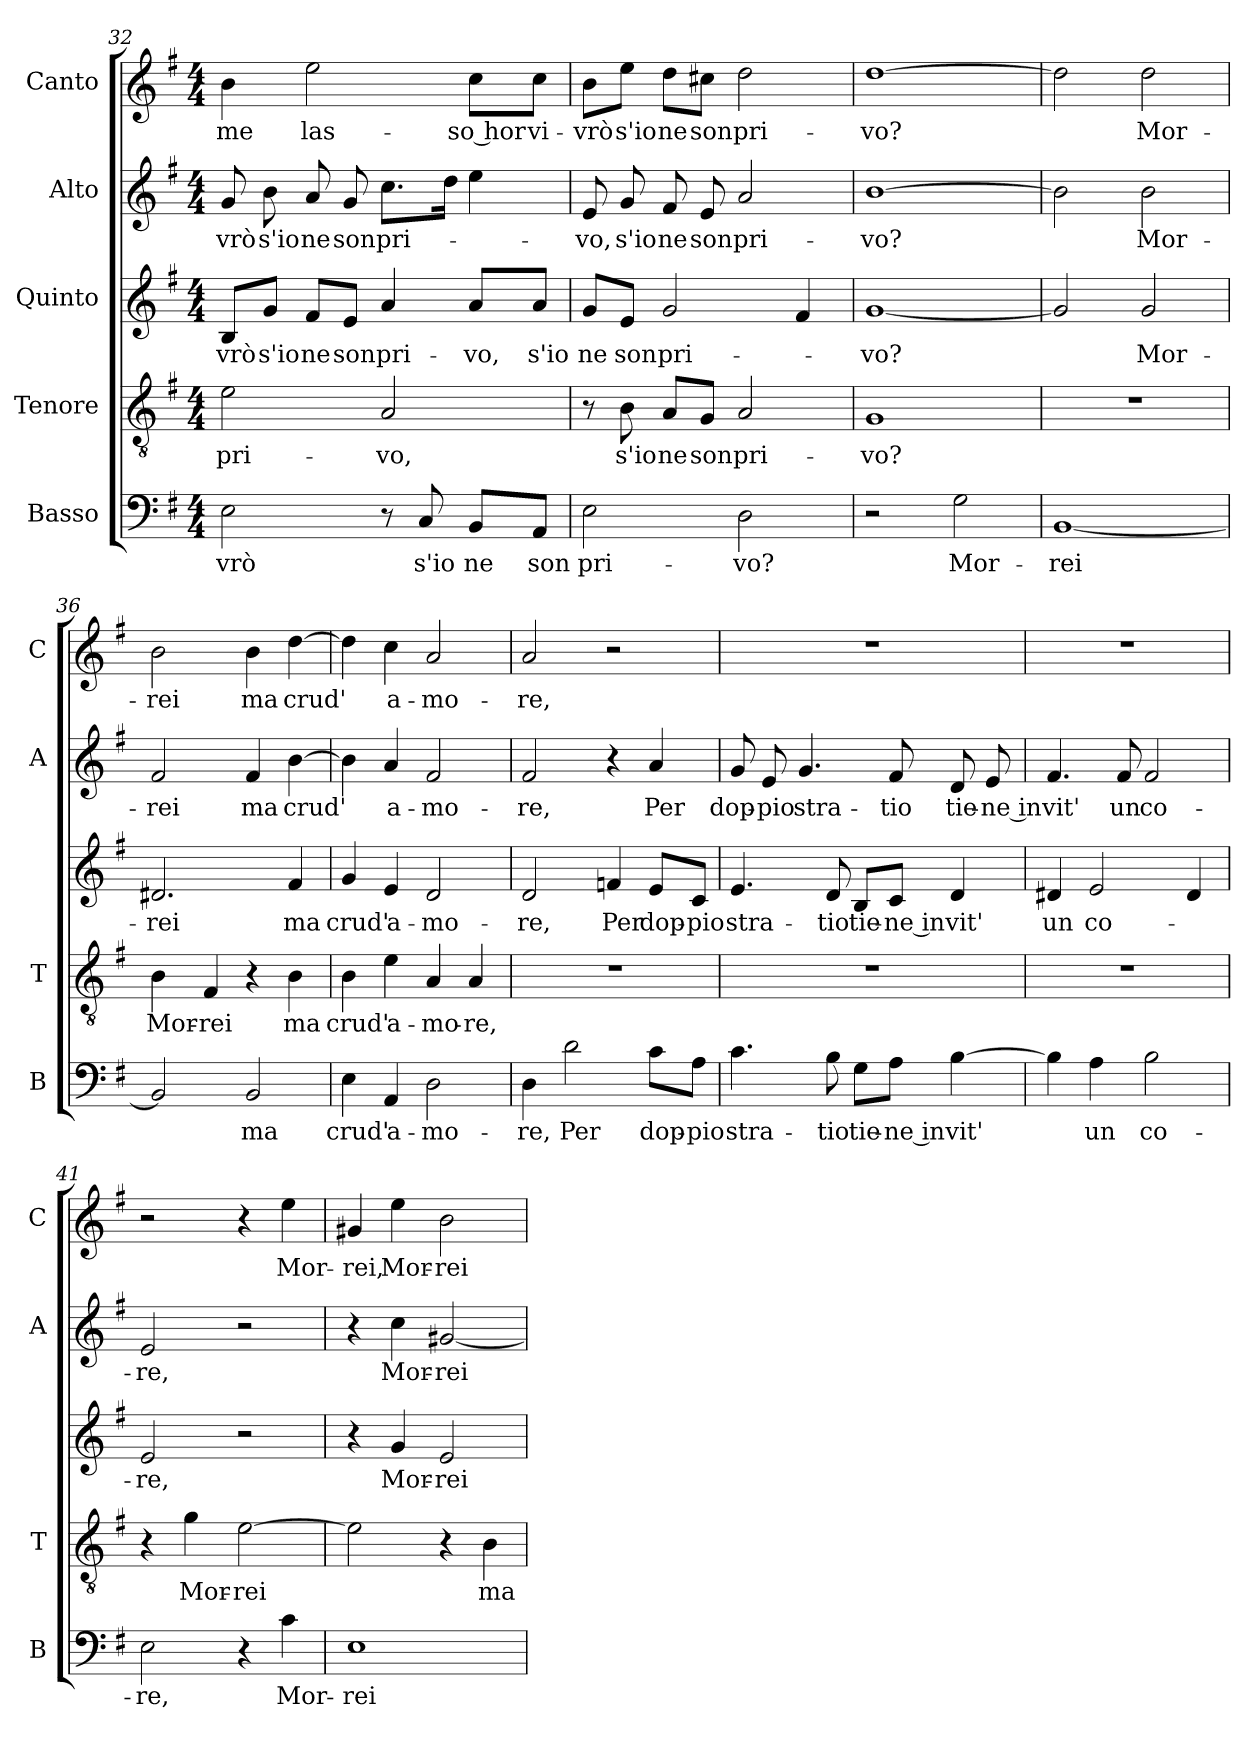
**kern	**text	**kern	**text	**kern	**text	**kern	**text	**kern	**text
*part5	*part5	*part4	*part4	*part3	*part3	*part2	*part2	*part1	*part1
*staff5	*staff5	*staff4	*staff4	*staff3	*staff3	*staff2	*staff2	*staff1	*staff1
*I"Basso	*	*I"Tenore	*	*I"Quinto	*	*I"Alto	*	*I"Canto	*
*I'B	*	*I'T	*	*	*	*I'A	*	*I'C	*
*clefF4	*	*clefGv2	*	*clefG2	*	*clefG2	*	*clefG2	*
*k[f#]	*	*k[f#]	*	*k[f#]	*	*k[f#]	*	*k[f#]	*
*G:	*	*G:	*	*G:	*	*G:	*	*G:	*
*M4/4	*	*M4/4	*	*M4/4	*	*M4/4	*	*M4/4	*
=32	=32	=32	=32	=32	=32	=32	=32	=32	=32
!	!LO:LY:b	!	!LO:LY:b	!	!LO:LY:b	!	!LO:LY:b	!	!LO:LY:b
2E\	-vrò	2e\	pri-	8B/L	-vrò	8g/	-vrò	4b\	-me
!	!	!	!	!	!LO:LY:b	!	!LO:LY:b	!	!
.	.	.	.	8g/J	s'io	8b\	s'io	.	.
!	!	!	!	!	!LO:LY:b	!	!LO:LY:b	!	!LO:LY:b
.	.	.	.	8f#/L	ne	8a/	ne	2ee\	las-
!	!	!	!	!	!LO:LY:b	!	!LO:LY:b	!	!
.	.	.	.	8e/J	son	8g/	son	.	.
!	!	!	!LO:LY:b	!	!LO:LY:b	!	!LO:LY:b	!	!
8r	.	2A/	-vo,	4a/	pri-	8.cc\L	pri-	.	.
!	!LO:LY:b	!	!	!	!	!	!	!	!
8C/	s'io	.	.	.	.	.	.	.	.
.	.	.	.	.	.	16dd\Jk	.	.	.
!	!LO:LY:b	!	!	!	!LO:LY:b	!	!	!	!LO:LY:b
8BB/L	ne	.	.	8a/L	-vo,	4ee\	.	8cc\L	-so hor
!	!LO:LY:b	!	!	!	!LO:LY:b	!	!	!	!LO:LY:b
8AA/J	son	.	.	8a/J	s'io	.	.	8cc\J	vi-
!!LO:LB:g=z
=33	=33	=33	=33	=33	=33	=33	=33	=33	=33
!	!LO:LY:b	!	!	!	!LO:LY:b	!	!LO:LY:b	!	!LO:LY:b
2E\	pri-	8r	.	8g/L	ne	8e/	-vo,	8b\L	-vrò
!	!	!	!LO:LY:b	!	!LO:LY:b	!	!LO:LY:b	!	!LO:LY:b
.	.	8B\	s'io	8e/J	son	8g/	s'io	8ee\J	s'io
!	!	!	!LO:LY:b	!	!LO:LY:b	!	!LO:LY:b	!	!LO:LY:b
.	.	8A/L	ne	2g/	pri-	8f#/	ne	8dd\L	ne
!	!	!	!LO:LY:b	!	!	!	!LO:LY:b	!	!LO:LY:b
.	.	8G/J	son	.	.	8e/	son	8cc#X\J	son
!	!LO:LY:b	!	!LO:LY:b	!	!	!	!LO:LY:b	!	!LO:LY:b
2D\	-vo?	2A/	pri-	.	.	2a/	pri-	2dd\	pri-
.	.	.	.	4f#/	.	.	.	.	.
=34	=34	=34	=34	=34	=34	=34	=34	=34	=34
!	!	!	!LO:LY:b	!	!LO:LY:b	!	!LO:LY:b	!	!LO:LY:b
2r	.	1G	-vo?	[1g	-vo?	[1b	-vo?	[1dd	-vo?
!	!LO:LY:b	!	!	!	!	!	!	!	!
2G\	Mor-	.	.	.	.	.	.	.	.
=35	=35	=35	=35	=35	=35	=35	=35	=35	=35
!	!LO:LY:b	!	!	!	!	!	!	!	!
[1BB	-rei	1r	.	2g/]	.	2b\]	.	2dd\]	.
!	!	!	!	!	!LO:LY:b	!	!LO:LY:b	!	!LO:LY:b
.	.	.	.	2g/	Mor-	2b\	Mor-	2dd\	Mor-
=36	=36	=36	=36	=36	=36	=36	=36	=36	=36
!	!	!	!LO:LY:b	!	!LO:LY:b	!	!LO:LY:b	!	!LO:LY:b
2BB/]	.	4B\	Mor-	2.d#X/	-rei	2f#/	-rei	2b\	-rei
!	!	!	!LO:LY:b	!	!	!	!	!	!
.	.	4F#/	-rei	.	.	.	.	.	.
!	!LO:LY:b	!	!	!	!	!	!LO:LY:b	!	!LO:LY:b
2BB/	ma	4r	.	.	.	4f#/	ma	4b\	ma
!	!	!	!LO:LY:b	!	!LO:LY:b	!	!LO:LY:b	!	!LO:LY:b
.	.	4B\	ma	4f#/	ma	[4b\	crud'	[4dd\	crud'
=37	=37	=37	=37	=37	=37	=37	=37	=37	=37
!	!LO:LY:b	!	!LO:LY:b	!	!LO:LY:b	!	!	!	!
4E\	crud'	4B\	crud'	4g/	crud'	4b\]	.	4dd\]	.
!	!LO:LY:b	!	!LO:LY:b	!	!LO:LY:b	!	!LO:LY:b	!	!LO:LY:b
4AA/	a-	4e\	a-	4e/	a-	4a/	a-	4cc\	a-
!	!LO:LY:b	!	!LO:LY:b	!	!LO:LY:b	!	!LO:LY:b	!	!LO:LY:b
2D\	-mo-	4A/	-mo-	2d/	-mo-	2f#/	-mo-	2a/	-mo-
!	!	!	!LO:LY:b	!	!	!	!	!	!
.	.	4A/	-re,	.	.	.	.	.	.
=38	=38	=38	=38	=38	=38	=38	=38	=38	=38
!	!LO:LY:b	!	!	!	!LO:LY:b	!	!LO:LY:b	!	!LO:LY:b
4D\	-re,	1r	.	2d/	-re,	2f#/	-re,	2a/	-re,
!	!LO:LY:b	!	!	!	!	!	!	!	!
2d\	Per	.	.	.	.	.	.	.	.
!	!	!	!	!	!LO:LY:b	!	!	!	!
.	.	.	.	4fn/	Per	4r	.	2r	.
!	!LO:LY:b	!	!	!	!LO:LY:b	!	!LO:LY:b	!	!
8c\L	dop-	.	.	8e/L	dop-	4a/	Per	.	.
!	!LO:LY:b	!	!	!	!LO:LY:b	!	!	!	!
8A\J	-pio	.	.	8c/J	-pio	.	.	.	.
!!LO:PB:g=z
=39	=39	=39	=39	=39	=39	=39	=39	=39	=39
!	!LO:LY:b	!	!	!	!LO:LY:b	!	!LO:LY:b	!	!
4.c\	stra-	1r	.	4.e/	stra-	8g/	dop-	1r	.
!	!	!	!	!	!	!	!LO:LY:b	!	!
.	.	.	.	.	.	8e/	-pio	.	.
!	!	!	!	!	!	!	!LO:LY:b	!	!
.	.	.	.	.	.	4.g/	stra-	.	.
!	!LO:LY:b	!	!	!	!LO:LY:b	!	!	!	!
8B\	-tio	.	.	8d/	-tio	.	.	.	.
!	!LO:LY:b	!	!	!	!LO:LY:b	!	!	!	!
8G\L	tie-	.	.	8B/L	tie-	.	.	.	.
!	!LO:LY:b	!	!	!	!LO:LY:b	!	!LO:LY:b	!	!
8A\J	-ne in	.	.	8c/J	-ne in	8f#/	-tio	.	.
!	!LO:LY:b	!	!	!	!LO:LY:b	!	!LO:LY:b	!	!
[4B\	vit'	.	.	4d/	vit'	8d/	tie-	.	.
!	!	!	!	!	!	!	!LO:LY:b	!	!
.	.	.	.	.	.	8e/	-ne in	.	.
=40	=40	=40	=40	=40	=40	=40	=40	=40	=40
!	!	!	!	!	!LO:LY:b	!	!LO:LY:b	!	!
4B\]	.	1r	.	4d#X/	un	4.f#/	vit'	1r	.
!	!LO:LY:b	!	!	!	!LO:LY:b	!	!	!	!
4A\	un	.	.	2e/	co-	.	.	.	.
!	!	!	!	!	!	!	!LO:LY:b	!	!
.	.	.	.	.	.	8f#/	un	.	.
!	!LO:LY:b	!	!	!	!	!	!LO:LY:b	!	!
2B\	co-	.	.	.	.	2f#/	co-	.	.
.	.	.	.	4d#/	.	.	.	.	.
=41	=41	=41	=41	=41	=41	=41	=41	=41	=41
!	!LO:LY:b	!	!	!	!LO:LY:b	!	!LO:LY:b	!	!
2E\	-re,	4r	.	2e/	-re,	2e/	-re,	2r	.
!	!	!	!LO:LY:b	!	!	!	!	!	!
.	.	4g\	Mor-	.	.	.	.	.	.
!	!	!	!LO:LY:b	!	!	!	!	!	!
4r	.	[2e\	-rei	2r	.	2r	.	4r	.
!	!LO:LY:b	!	!	!	!	!	!	!	!LO:LY:b
4c\	Mor-	.	.	.	.	.	.	4ee\	Mor-
=42	=42	=42	=42	=42	=42	=42	=42	=42	=42
!	!LO:LY:b	!	!	!	!	!	!	!	!LO:LY:b
1E	-rei	2e\]	.	4r	.	4r	.	4g#X/	-rei,
!	!	!	!	!	!LO:LY:b	!	!LO:LY:b	!	!LO:LY:b
.	.	.	.	4g/	Mor-	4cc\	Mor-	4ee\	Mor-
!	!	!	!	!	!LO:LY:b	!	!LO:LY:b	!	!LO:LY:b
.	.	4r	.	2e/	-rei	[2g#X/	-rei	2b\	-rei
!	!	!	!LO:LY:b	!	!	!	!	!	!
.	.	4B\	ma	.	.	.	.	.	.
=	=	=	=	=	=	=	=	=	=
*-	*-	*-	*-	*-	*-	*-	*-	*-	*-
